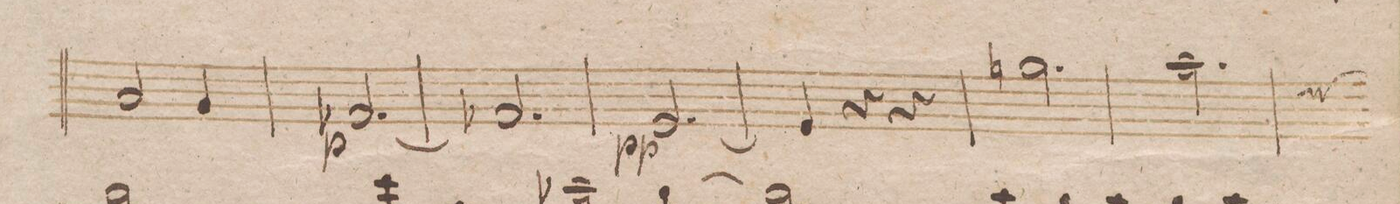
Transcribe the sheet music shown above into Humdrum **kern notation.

**kern	**dynam
*I"Fagotto 1mo	*
*clefF4	*
*k[b-]	*
*met(c|)	*
*M3/4	*
2C/	.
4BB-/	.
=153	=153
[2.AA-X/	p
=154	=154
2.AA-X/]	.
=155	=155
[2.GG/	pp
=156	=156
4GG/]	.
4r	.
4r	.
=157	=157
2.Bn\	.
=158	=158
2.c\	.
*custos:G	*
=159	=159
*-	*-
